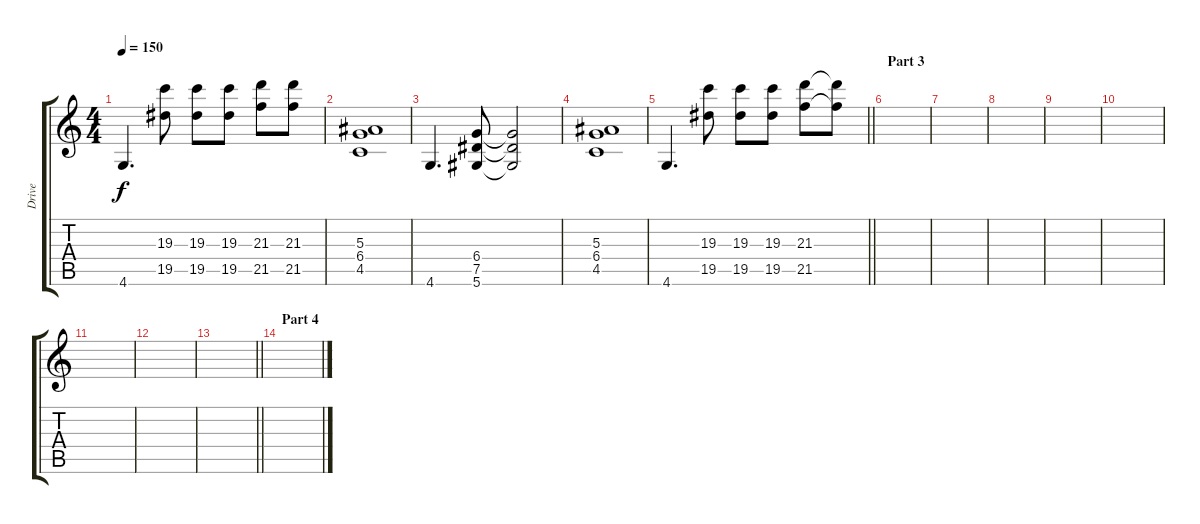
\track ("Drive" "Drive") {instrument overdrivenguitar}
\staff {score tabs}
\tuning (Eb4 Bb3 F3 Db3 Ab2 Eb2) {hide}
\ts (4 4)
\tempo 150
\clef g2
\ks c
4.6.4{d dy f} (19.3 19.5).8 (19.3 19.5).8 (19.3 19.5).8 (21.3 21.5).8 (21.3 21.5).8 |
(5.3 6.4 4.5).1 |
4.6.4{d} (6.4 7.5 5.6).8 (6.4{t} 7.5{t} 5.6{t}).2 |
(5.3 6.4 4.5).1 |
\barLineRight lightlight
4.6.4{d} (19.3 19.5).8 (19.3 19.5).8 (19.3 19.5).8 (21.3 21.5).8 (21.3{t} 21.5{t}).8 |
\section ("" "Part 3")
|
|
|
|
|
|
|
\barLineRight lightlight
|
\section ("" "Part 4")
